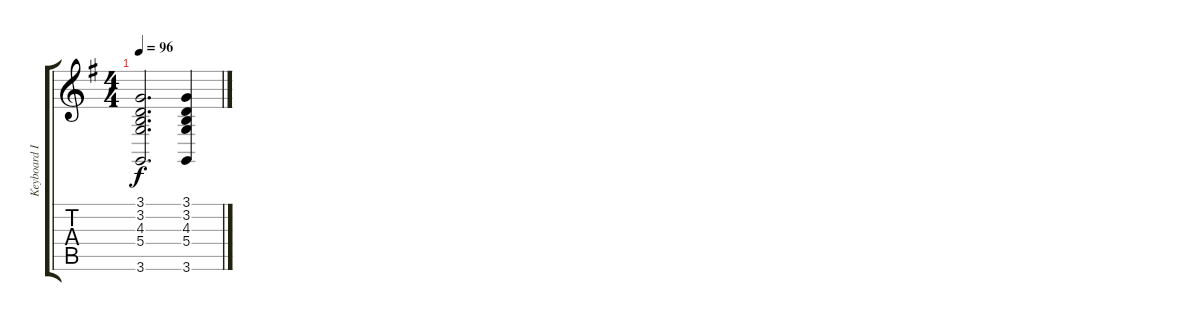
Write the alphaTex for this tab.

\track ("Keyboard II" "Keyboard I") {instrument electricgrandpiano}
\staff {score tabs}
\tuning (E4 B3 G3 D3 A2 E2) {hide}
\ts (4 4)
\tempo 96
\clef g2
\ks g
(3.1 3.2 4.3 5.4 3.6).2{d dy f} (3.1 3.2 4.3 5.4 3.6).4
